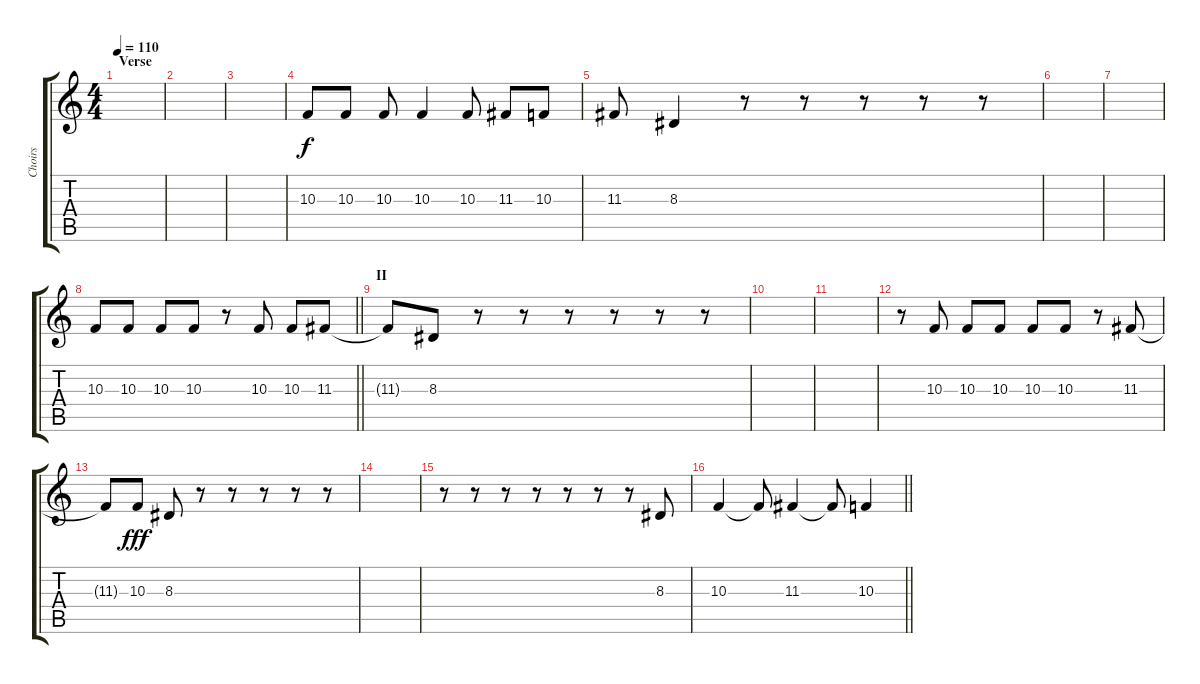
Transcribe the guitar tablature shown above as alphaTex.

\track ("Choirs" "Choirs") {instrument stringensemble1}
\staff {score tabs}
\tuning (E4 B3 G3 D3 A2 E2) {hide}
\ts (4 4)
\section ("" "Verse")
\tempo 110
\clef g2
\ks c
|
|
|
10.3.8 10.3.8 10.3.8 10.3.4 10.3.8 11.3.8 10.3.8 |
11.3.8 8.3.4 r.8 r.8 r.8 r.8 r.8 |
|
|
\barLineRight lightlight
10.3.8 10.3.8 10.3.8 10.3.8 r.8 10.3.8 10.3.8 11.3.8 |
\section ("" "II")
11.3{t}.8 8.3.8 r.8 r.8 r.8 r.8 r.8 r.8 |
|
|
r.8 10.3.8 10.3.8 10.3.8 10.3.8 10.3.8 r.8 11.3.8 |
11.3{t}.8{dy f} 10.3.8{dy fff} 8.3.8 r.8 r.8 r.8 r.8 r.8 |
|
r.8 r.8 r.8 r.8 r.8 r.8 r.8 8.3.8 |
\barLineRight lightlight
10.3.4 10.3{t}.8 11.3.4 11.3{t}.8 10.3.4
